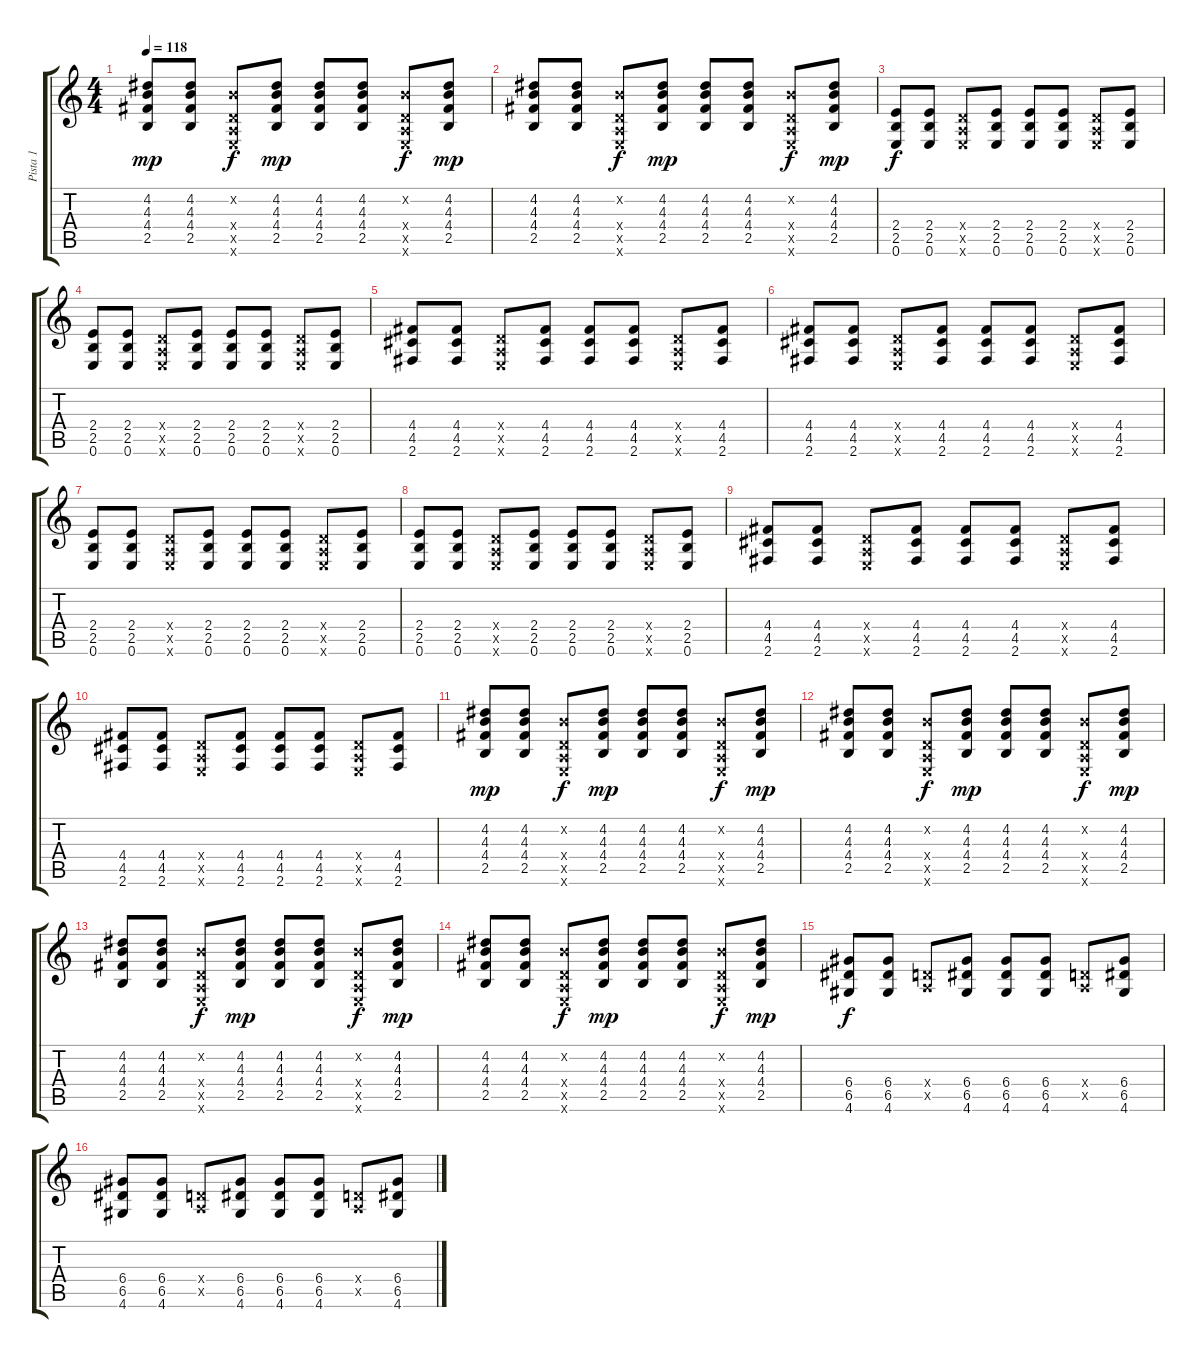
\track ("Pista 1" "Pista 1") {instrument acousticguitarsteel}
\staff {score tabs}
\tuning (E4 B3 G3 D3 A2 E2) {hide}
\ts (4 4)
\tempo 118
\clef g2
\ks c
(4.2 4.3 4.4 2.5).8{dy mp} (4.2 4.3 4.4 2.5).8 (0.2{x} 0.4{x} 0.5{x} 0.6{x}).8{dy f} (4.2 4.3 4.4 2.5).8{dy mp} (4.2 4.3 4.4 2.5).8 (4.2 4.3 4.4 2.5).8 (0.2{x} 0.4{x} 0.5{x} 0.6{x}).8{dy f} (4.2 4.3 4.4 2.5).8{dy mp} |
(4.2 4.3 4.4 2.5).8 (4.2 4.3 4.4 2.5).8 (0.2{x} 0.4{x} 0.5{x} 0.6{x}).8{dy f} (4.2 4.3 4.4 2.5).8{dy mp} (4.2 4.3 4.4 2.5).8 (4.2 4.3 4.4 2.5).8 (0.2{x} 0.4{x} 0.5{x} 0.6{x}).8{dy f} (4.2 4.3 4.4 2.5).8{dy mp} |
(2.4 2.5 0.6).8{dy f} (2.4 2.5 0.6).8 (0.4{x} 0.5{x} 0.6{x}).8 (2.4 2.5 0.6).8 (2.4 2.5 0.6).8 (2.4 2.5 0.6).8 (0.4{x} 0.5{x} 0.6{x}).8 (2.4 2.5 0.6).8 |
(2.4 2.5 0.6).8 (2.4 2.5 0.6).8 (0.4{x} 0.5{x} 0.6{x}).8 (2.4 2.5 0.6).8 (2.4 2.5 0.6).8 (2.4 2.5 0.6).8 (0.4{x} 0.5{x} 0.6{x}).8 (2.4 2.5 0.6).8 |
(4.4 4.5 2.6).8 (4.4 4.5 2.6).8 (0.4{x} 0.5{x} 0.6{x}).8 (4.4 4.5 2.6).8 (4.4 4.5 2.6).8 (4.4 4.5 2.6).8 (0.4{x} 0.5{x} 0.6{x}).8 (4.4 4.5 2.6).8 |
(4.4 4.5 2.6).8 (4.4 4.5 2.6).8 (0.4{x} 0.5{x} 0.6{x}).8 (4.4 4.5 2.6).8 (4.4 4.5 2.6).8 (4.4 4.5 2.6).8 (0.4{x} 0.5{x} 0.6{x}).8 (4.4 4.5 2.6).8 |
(2.4 2.5 0.6).8 (2.4 2.5 0.6).8 (0.4{x} 0.5{x} 0.6{x}).8 (2.4 2.5 0.6).8 (2.4 2.5 0.6).8 (2.4 2.5 0.6).8 (0.4{x} 0.5{x} 0.6{x}).8 (2.4 2.5 0.6).8 |
(2.4 2.5 0.6).8 (2.4 2.5 0.6).8 (0.4{x} 0.5{x} 0.6{x}).8 (2.4 2.5 0.6).8 (2.4 2.5 0.6).8 (2.4 2.5 0.6).8 (0.4{x} 0.5{x} 0.6{x}).8 (2.4 2.5 0.6).8 |
(4.4 4.5 2.6).8 (4.4 4.5 2.6).8 (0.4{x} 0.5{x} 0.6{x}).8 (4.4 4.5 2.6).8 (4.4 4.5 2.6).8 (4.4 4.5 2.6).8 (0.4{x} 0.5{x} 0.6{x}).8 (4.4 4.5 2.6).8 |
(4.4 4.5 2.6).8 (4.4 4.5 2.6).8 (0.4{x} 0.5{x} 0.6{x}).8 (4.4 4.5 2.6).8 (4.4 4.5 2.6).8 (4.4 4.5 2.6).8 (0.4{x} 0.5{x} 0.6{x}).8 (4.4 4.5 2.6).8 |
(4.2 4.3 4.4 2.5).8{dy mp} (4.2 4.3 4.4 2.5).8 (0.2{x} 0.4{x} 0.5{x} 0.6{x}).8{dy f} (4.2 4.3 4.4 2.5).8{dy mp} (4.2 4.3 4.4 2.5).8 (4.2 4.3 4.4 2.5).8 (0.2{x} 0.4{x} 0.5{x} 0.6{x}).8{dy f} (4.2 4.3 4.4 2.5).8{dy mp} |
(4.2 4.3 4.4 2.5).8 (4.2 4.3 4.4 2.5).8 (0.2{x} 0.4{x} 0.5{x} 0.6{x}).8{dy f} (4.2 4.3 4.4 2.5).8{dy mp} (4.2 4.3 4.4 2.5).8 (4.2 4.3 4.4 2.5).8 (0.2{x} 0.4{x} 0.5{x} 0.6{x}).8{dy f} (4.2 4.3 4.4 2.5).8{dy mp} |
(4.2 4.3 4.4 2.5).8 (4.2 4.3 4.4 2.5).8 (0.2{x} 0.4{x} 0.5{x} 0.6{x}).8{dy f} (4.2 4.3 4.4 2.5).8{dy mp} (4.2 4.3 4.4 2.5).8 (4.2 4.3 4.4 2.5).8 (0.2{x} 0.4{x} 0.5{x} 0.6{x}).8{dy f} (4.2 4.3 4.4 2.5).8{dy mp} |
(4.2 4.3 4.4 2.5).8 (4.2 4.3 4.4 2.5).8 (0.2{x} 0.4{x} 0.5{x} 0.6{x}).8{dy f} (4.2 4.3 4.4 2.5).8{dy mp} (4.2 4.3 4.4 2.5).8 (4.2 4.3 4.4 2.5).8 (0.2{x} 0.4{x} 0.5{x} 0.6{x}).8{dy f} (4.2 4.3 4.4 2.5).8{dy mp} |
(6.4 6.5 4.6).8{dy f} (6.4 6.5 4.6).8 (0.4{x} 0.5{x}).8 (6.4 6.5 4.6).8 (6.4 6.5 4.6).8 (6.4 6.5 4.6).8 (0.4{x} 0.5{x}).8 (6.4 6.5 4.6).8 |
(6.4 6.5 4.6).8 (6.4 6.5 4.6).8 (0.4{x} 0.5{x}).8 (6.4 6.5 4.6).8 (6.4 6.5 4.6).8 (6.4 6.5 4.6).8 (0.4{x} 0.5{x}).8 (6.4 6.5 4.6).8
